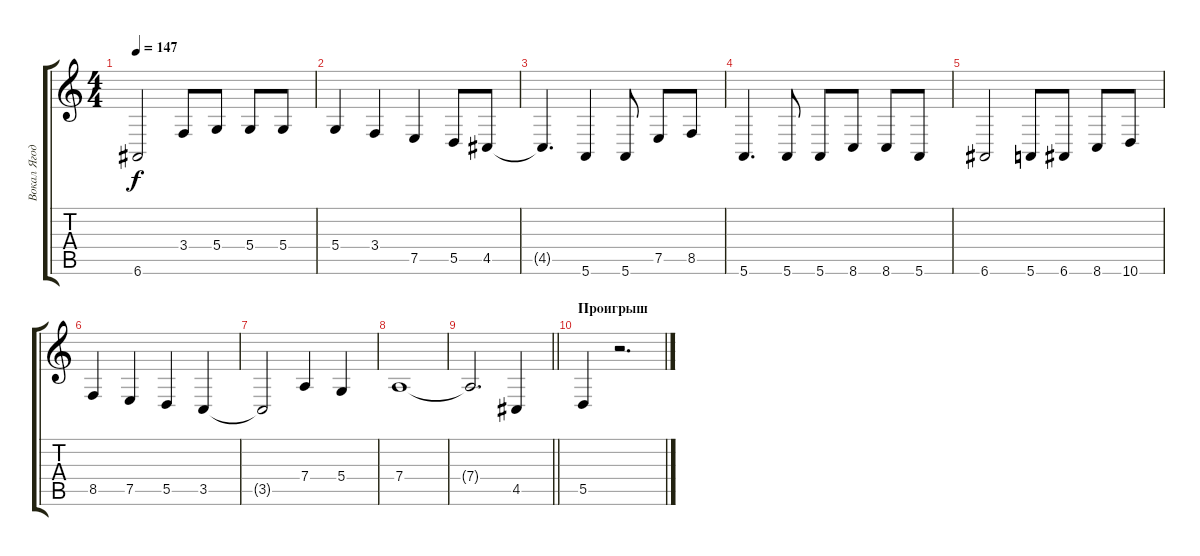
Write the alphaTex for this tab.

\track ("Вокал Ягода" "Вокал Ягод") {instrument bassoon}
\staff {score tabs}
\tuning (E4 B3 G3 D3 A2 E2) {hide}
\ts (4 4)
\tempo 147
\clef g2
\ks c
6.6.2{dy f} 3.4.8 5.4.8 5.4.8 5.4.8 |
5.4.4 3.4.4 7.5.4 5.5.8 4.5.8 |
4.5{t}.4{d} 5.6.4 5.6.8 7.5.8 8.5.8 |
5.6.4{d} 5.6.8 5.6.8 8.6.8 8.6.8 5.6.8 |
6.6.2 5.6.8 6.6.8 8.6.8 10.6.8 |
8.5.4 7.5.4 5.5.4 3.5.4 |
3.5{t}.2 7.4.4 5.4.4 |
7.4.1 |
\barLineRight lightlight
7.4{t}.2{d} 4.5.4 |
\section ("" "Проигрыш")
5.5.4 r.2{d}
